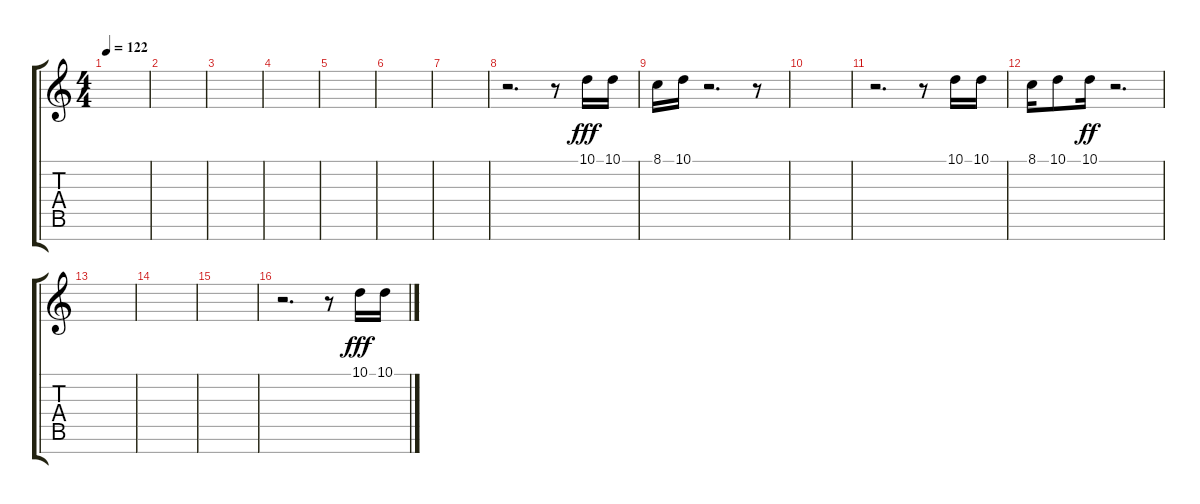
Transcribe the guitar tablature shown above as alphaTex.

\track "" {mute instrument glockenspiel}
\staff {score tabs}
\tuning (E4 B3 G3 D3 A2 E2 B1) {hide}
\ts (4 4)
\tempo 122
\clef g2
\ks c
|
|
|
|
|
|
|
r.2{d} r.8 10.1.16{dy fff} 10.1.16 |
8.1.16 10.1.16 r.2{d} r.8 |
|
r.2{d} r.8 10.1.16 10.1.16 |
8.1.16 10.1.8 10.1.16{dy ff} r.2{d} |
|
|
|
r.2{d} r.8 10.1.16{dy fff} 10.1.16
